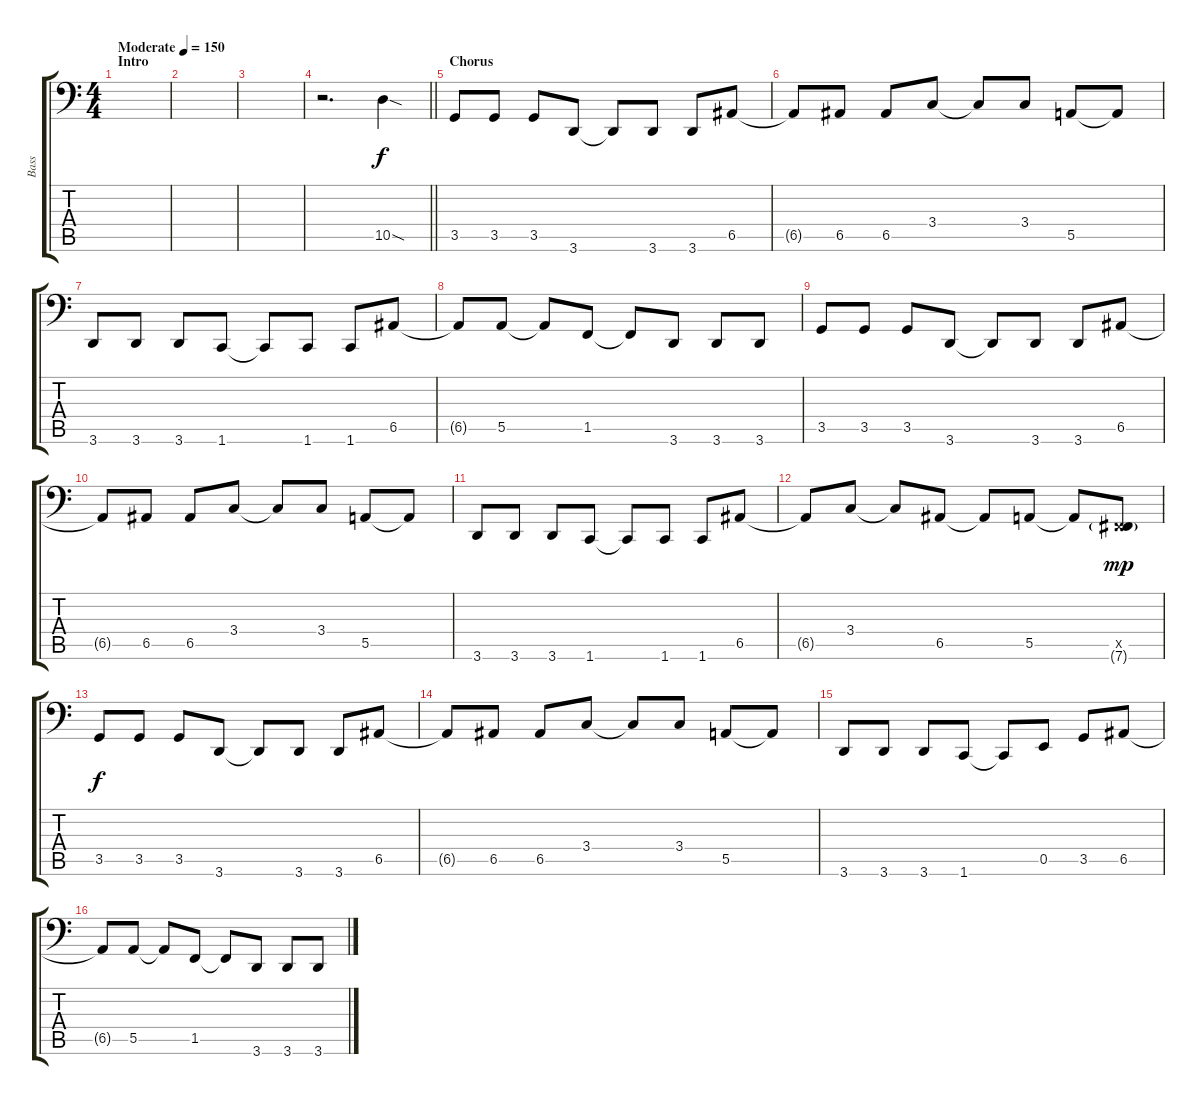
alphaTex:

\track ("Bass" "Bass") {instrument electricbasspick}
\staff {score tabs}
\tuning (C3 G2 D2 A1 E1 B0) {hide}
\ts (4 4)
\section ("" "Intro")
\tempo (150 "Moderate")
\clef f4
\ks c
|
|
|
\barLineRight lightlight
r.2{d} 10.5{sod}.4 |
\section ("" "Chorus")
3.5.8 3.5.8 3.5.8 3.6.8 3.6{t}.8 3.6.8 3.6.8 6.5.8 |
6.5{t}.8 6.5.8 6.5.8 3.4.8 3.4{t}.8 3.4.8 5.5.8 5.5{t}.8 |
3.6.8 3.6.8 3.6.8 1.6.8 1.6{t}.8 1.6.8 1.6.8 6.5.8 |
6.5{t}.8 5.5.8 5.5{t}.8 1.5.8 1.5{t}.8 3.6.8 3.6.8 3.6.8 |
3.5.8 3.5.8 3.5.8 3.6.8 3.6{t}.8 3.6.8 3.6.8 6.5.8 |
6.5{t}.8 6.5.8 6.5.8 3.4.8 3.4{t}.8 3.4.8 5.5.8 5.5{t}.8 |
3.6.8 3.6.8 3.6.8 1.6.8 1.6{t}.8 1.6.8 1.6.8 6.5.8 |
6.5{t}.8 3.4.8 3.4{t}.8 6.5.8 6.5{t}.8 5.5.8 5.5{t}.8 (2.5{x} 7.6{g}).8{dy mp} |
3.5.8{dy f} 3.5.8 3.5.8 3.6.8 3.6{t}.8 3.6.8 3.6.8 6.5.8 |
6.5{t}.8 6.5.8 6.5.8 3.4.8 3.4{t}.8 3.4.8 5.5.8 5.5{t}.8 |
3.6.8 3.6.8 3.6.8 1.6.8 1.6{t}.8 0.5.8 3.5.8 6.5.8 |
6.5{t}.8 5.5.8 5.5{t}.8 1.5.8 1.5{t}.8 3.6.8 3.6.8 3.6.8
